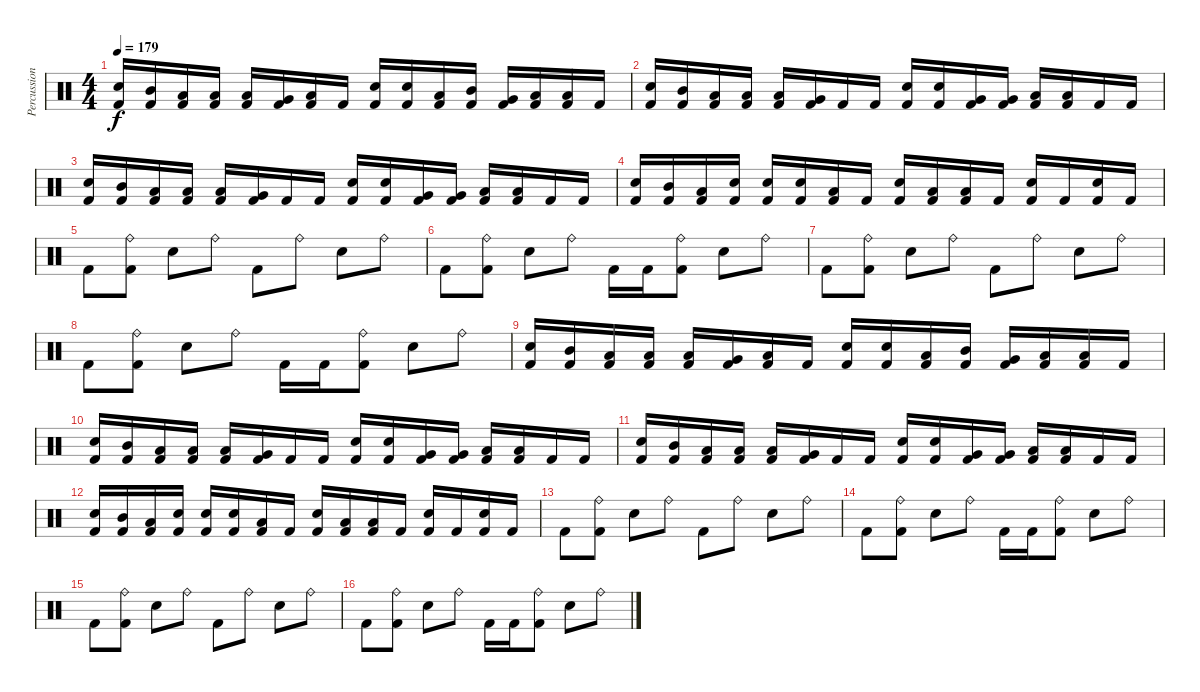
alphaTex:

\track ("Percussion" "Percussion") {instrument percussion}
\staff {score}
\articulation defaults
\ts (4 4)
\tempo 179
\clef neutral
\ks c
("Electric Snare (hit)" "Kick (hit) 2").16{dy f} ("Mid Tom (hit)" "Kick (hit) 2").16 ("Low Tom (hit)" "Kick (hit) 2").16 ("Low Tom (hit)" "Kick (hit) 2").16 ("Low Tom (hit)" "Kick (hit) 2").16 ("Very Low Tom (hit)" "Kick (hit) 2").16 ("Low Floor Tom (hit)" "Kick (hit) 2").16 "Kick (hit) 2".16 ("Electric Snare (hit)" "Kick (hit) 2").16 ("Electric Snare (hit)" "Kick (hit) 2").16 ("Low Tom (hit)" "Kick (hit) 2").16 ("Mid Tom (hit)" "Kick (hit) 2").16 ("Very Low Tom (hit)" "Kick (hit) 2").16 ("Low Floor Tom (hit)" "Kick (hit) 2").16 ("Low Floor Tom (hit)" "Kick (hit) 2").16 "Kick (hit) 2".16 |
("Electric Snare (hit)" "Kick (hit) 2").16 ("Mid Tom (hit)" "Kick (hit) 2").16 ("Low Tom (hit)" "Kick (hit) 2").16 ("Low Tom (hit)" "Kick (hit) 2").16 ("Low Tom (hit)" "Kick (hit) 2").16 ("Very Low Tom (hit)" "Kick (hit) 2").16 "Kick (hit) 2".16 "Kick (hit) 2".16 ("Electric Snare (hit)" "Kick (hit) 2").16 ("Electric Snare (hit)" "Kick (hit) 2").16 ("Very Low Tom (hit)" "Kick (hit) 2").16 ("Very Low Tom (hit)" "Kick (hit) 2").16 ("Low Floor Tom (hit)" "Kick (hit) 2").16 ("Low Floor Tom (hit)" "Kick (hit) 2").16 "Kick (hit) 2".16 "Kick (hit) 2".16 |
("Electric Snare (hit)" "Kick (hit) 2").16 ("Mid Tom (hit)" "Kick (hit) 2").16 ("Low Tom (hit)" "Kick (hit) 2").16 ("Low Tom (hit)" "Kick (hit) 2").16 ("Low Tom (hit)" "Kick (hit) 2").16 ("Very Low Tom (hit)" "Kick (hit) 2").16 "Kick (hit) 2".16 "Kick (hit) 2".16 ("Electric Snare (hit)" "Kick (hit) 2").16 ("Electric Snare (hit)" "Kick (hit) 2").16 ("Very Low Tom (hit)" "Kick (hit) 2").16 ("Very Low Tom (hit)" "Kick (hit) 2").16 ("Low Floor Tom (hit)" "Kick (hit) 2").16 ("Low Floor Tom (hit)" "Kick (hit) 2").16 "Kick (hit) 2".16 "Kick (hit) 2".16 |
("Electric Snare (hit)" "Kick (hit) 2").16 ("Mid Tom (hit)" "Kick (hit) 2").16 ("Low Tom (hit)" "Kick (hit) 2").16 ("Electric Snare (hit)" "Kick (hit) 2").16 ("Electric Snare (hit)" "Kick (hit) 2").16 ("Electric Snare (hit)" "Kick (hit) 2").16 ("Low Floor Tom (hit)" "Kick (hit) 2").16 "Kick (hit) 2".16 ("Electric Snare (hit)" "Kick (hit) 2").16 ("Low Tom (hit)" "Kick (hit) 2").16 ("Low Tom (hit)" "Kick (hit) 2").16 "Kick (hit) 2".16 ("Electric Snare (hit)" "Kick (hit) 2").16 "Kick (hit) 2".16 ("Electric Snare (hit)" "Kick (hit) 2").16 "Kick (hit) 2".16 |
"Kick (hit) 2".8 ("Ride (bell)" "Kick (hit) 2").8 "Electric Snare (hit)".8 "Ride (bell)".8 "Kick (hit) 2".8 "Ride (bell)".8 "Electric Snare (hit)".8 "Ride (bell)".8 |
"Kick (hit) 2".8 ("Ride (bell)" "Kick (hit) 2").8 "Electric Snare (hit)".8 "Ride (bell)".8 "Kick (hit) 2".16 "Kick (hit) 2".16 ("Ride (bell)" "Kick (hit) 2").8 "Electric Snare (hit)".8 "Ride (bell)".8 |
"Kick (hit) 2".8 ("Ride (bell)" "Kick (hit) 2").8 "Electric Snare (hit)".8 "Ride (bell)".8 "Kick (hit) 2".8 "Ride (bell)".8 "Electric Snare (hit)".8 "Ride (bell)".8 |
"Kick (hit) 2".8 ("Ride (bell)" "Kick (hit) 2").8 "Electric Snare (hit)".8 "Ride (bell)".8 "Kick (hit) 2".16 "Kick (hit) 2".16 ("Ride (bell)" "Kick (hit) 2").8 "Electric Snare (hit)".8 "Ride (bell)".8 |
("Electric Snare (hit)" "Kick (hit) 2").16 ("Mid Tom (hit)" "Kick (hit) 2").16 ("Low Tom (hit)" "Kick (hit) 2").16 ("Low Tom (hit)" "Kick (hit) 2").16 ("Low Tom (hit)" "Kick (hit) 2").16 ("Very Low Tom (hit)" "Kick (hit) 2").16 ("Low Floor Tom (hit)" "Kick (hit) 2").16 "Kick (hit) 2".16 ("Electric Snare (hit)" "Kick (hit) 2").16 ("Electric Snare (hit)" "Kick (hit) 2").16 ("Low Tom (hit)" "Kick (hit) 2").16 ("Mid Tom (hit)" "Kick (hit) 2").16 ("Very Low Tom (hit)" "Kick (hit) 2").16 ("Low Floor Tom (hit)" "Kick (hit) 2").16 ("Low Floor Tom (hit)" "Kick (hit) 2").16 "Kick (hit) 2".16 |
("Electric Snare (hit)" "Kick (hit) 2").16 ("Mid Tom (hit)" "Kick (hit) 2").16 ("Low Tom (hit)" "Kick (hit) 2").16 ("Low Tom (hit)" "Kick (hit) 2").16 ("Low Tom (hit)" "Kick (hit) 2").16 ("Very Low Tom (hit)" "Kick (hit) 2").16 "Kick (hit) 2".16 "Kick (hit) 2".16 ("Electric Snare (hit)" "Kick (hit) 2").16 ("Electric Snare (hit)" "Kick (hit) 2").16 ("Very Low Tom (hit)" "Kick (hit) 2").16 ("Very Low Tom (hit)" "Kick (hit) 2").16 ("Low Floor Tom (hit)" "Kick (hit) 2").16 ("Low Floor Tom (hit)" "Kick (hit) 2").16 "Kick (hit) 2".16 "Kick (hit) 2".16 |
("Electric Snare (hit)" "Kick (hit) 2").16 ("Mid Tom (hit)" "Kick (hit) 2").16 ("Low Tom (hit)" "Kick (hit) 2").16 ("Low Tom (hit)" "Kick (hit) 2").16 ("Low Tom (hit)" "Kick (hit) 2").16 ("Very Low Tom (hit)" "Kick (hit) 2").16 "Kick (hit) 2".16 "Kick (hit) 2".16 ("Electric Snare (hit)" "Kick (hit) 2").16 ("Electric Snare (hit)" "Kick (hit) 2").16 ("Very Low Tom (hit)" "Kick (hit) 2").16 ("Very Low Tom (hit)" "Kick (hit) 2").16 ("Low Floor Tom (hit)" "Kick (hit) 2").16 ("Low Floor Tom (hit)" "Kick (hit) 2").16 "Kick (hit) 2".16 "Kick (hit) 2".16 |
("Electric Snare (hit)" "Kick (hit) 2").16 ("Mid Tom (hit)" "Kick (hit) 2").16 ("Low Tom (hit)" "Kick (hit) 2").16 ("Electric Snare (hit)" "Kick (hit) 2").16 ("Electric Snare (hit)" "Kick (hit) 2").16 ("Electric Snare (hit)" "Kick (hit) 2").16 ("Low Floor Tom (hit)" "Kick (hit) 2").16 "Kick (hit) 2".16 ("Electric Snare (hit)" "Kick (hit) 2").16 ("Low Tom (hit)" "Kick (hit) 2").16 ("Low Tom (hit)" "Kick (hit) 2").16 "Kick (hit) 2".16 ("Electric Snare (hit)" "Kick (hit) 2").16 "Kick (hit) 2".16 ("Electric Snare (hit)" "Kick (hit) 2").16 "Kick (hit) 2".16 |
"Kick (hit) 2".8 ("Ride (bell)" "Kick (hit) 2").8 "Electric Snare (hit)".8 "Ride (bell)".8 "Kick (hit) 2".8 "Ride (bell)".8 "Electric Snare (hit)".8 "Ride (bell)".8 |
"Kick (hit) 2".8 ("Ride (bell)" "Kick (hit) 2").8 "Electric Snare (hit)".8 "Ride (bell)".8 "Kick (hit) 2".16 "Kick (hit) 2".16 ("Ride (bell)" "Kick (hit) 2").8 "Electric Snare (hit)".8 "Ride (bell)".8 |
"Kick (hit) 2".8 ("Ride (bell)" "Kick (hit) 2").8 "Electric Snare (hit)".8 "Ride (bell)".8 "Kick (hit) 2".8 "Ride (bell)".8 "Electric Snare (hit)".8 "Ride (bell)".8 |
"Kick (hit) 2".8 ("Ride (bell)" "Kick (hit) 2").8 "Electric Snare (hit)".8 "Ride (bell)".8 "Kick (hit) 2".16 "Kick (hit) 2".16 ("Ride (bell)" "Kick (hit) 2").8 "Electric Snare (hit)".8 "Ride (bell)".8
